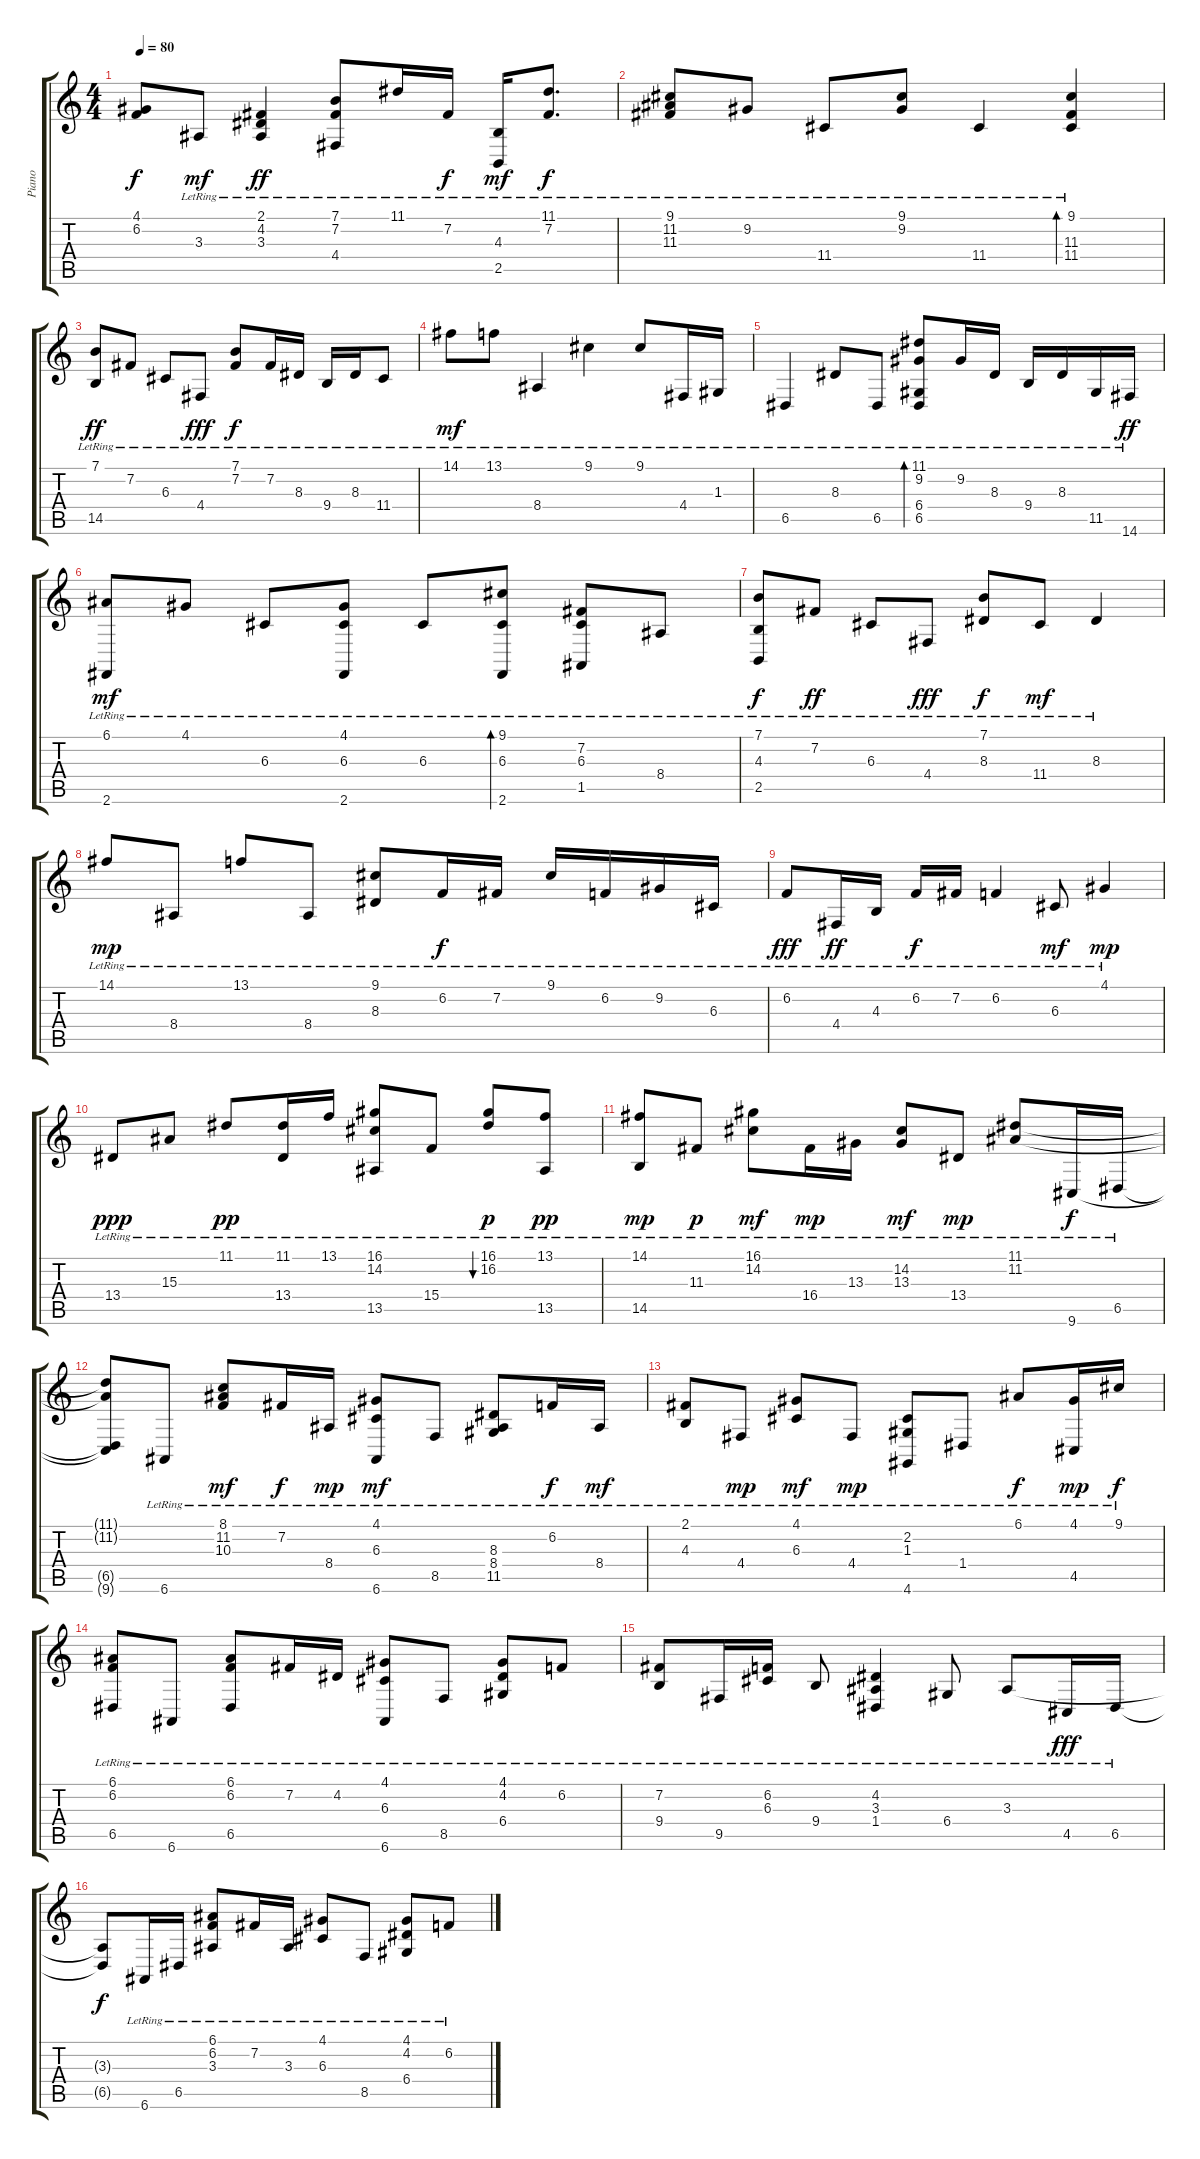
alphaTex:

\track ("Piano" "Piano") {instrument acousticgrandpiano}
\staff {score tabs}
\tuning (E4 B3 G3 D3 A2 E2) {hide}
\ts (4 4)
\tempo 80
\clef g2
\ks c
(4.1{t} 6.2{t}).8{dy f} 3.3{lr}.8{dy mf} (2.1{lr} 4.2{lr} 3.3{lr}).4{dy ff} (7.1{lr} 7.2{lr} 4.4{lr}).8 11.1{lr}.16 7.2{lr}.16{dy f} (4.3{lr} 2.5{lr}).16{dy mf} (11.1{lr} 7.2{lr}).8{d dy f} |
(9.1{lr} 11.2{lr} 11.3{lr}).8 9.2{lr}.8 11.4{lr}.8 (9.1{lr} 9.2{lr}).8 11.4{lr}.4 (9.1{lr} 11.3{lr} 11.4{lr}).4{bd 60} |
(7.1{lr} 14.5{lr}).8{dy ff} 7.2{lr}.8 6.3{lr}.8 4.4{lr}.8{dy fff} (7.1{lr} 7.2{lr}).8{dy f} 7.2{lr}.16 8.3{lr}.16 9.4{lr}.16 8.3{lr}.16 11.4{lr}.8 |
14.1{lr}.8{dy mf} 13.1{lr}.8 8.4{lr}.4 9.1{lr}.4 9.1{lr}.8 4.4{lr}.16 1.3{lr}.16 |
6.5{lr}.4 8.3{lr}.8 6.5{lr}.8 (11.1{lr} 9.2{lr} 6.4{lr} 6.5{lr}).8{bd 30} 9.2{lr}.16 8.3{lr}.16 9.4{lr}.16 8.3{lr}.16 11.5{lr}.16 14.6{lr}.16{dy ff} |
(6.1{lr} 2.6{lr}).8{dy mf} 4.1{lr}.8 6.3{lr}.8 (4.1{lr} 6.3{lr} 2.6{lr}).8 6.3{lr}.8 (9.1{lr} 6.3{lr} 2.6{lr}).8{bd 30} (7.2{lr} 6.3{lr} 1.5{lr}).8 8.4{lr}.8 |
(7.1{lr} 4.3{lr} 2.5{lr}).8{dy f} 7.2{lr}.8{dy ff} 6.3{lr}.8 4.4{lr}.8{dy fff} (7.1{lr} 8.3{lr}).8{dy f} 11.4{lr}.8{dy mf} 8.3{lr}.4 |
14.1{lr}.8{dy mp} 8.4{lr}.8 13.1{lr}.8 8.4{lr}.8 (9.1{lr} 8.3{lr}).8 6.2{lr}.16{dy f} 7.2{lr}.16 9.1{lr}.16 6.2{lr}.16 9.2{lr}.16 6.3{lr}.16 |
6.2{lr}.8{dy fff} 4.4{lr}.16{dy ff} 4.3{lr}.16 6.2{lr}.16{dy f} 7.2{lr}.16 6.2{lr}.4 6.3{lr}.8{dy mf} 4.1{lr}.4{dy mp} |
13.4{lr}.8{dy ppp} 15.3{lr}.8 11.1{lr}.8{dy pp} (11.1{lr} 13.4{lr}).16 13.1{lr}.16 (16.1{lr} 14.2{lr} 13.5{lr}).8 15.4{lr}.8 (16.1{lr} 16.2{lr}).8{bu 60 dy p} (13.1{lr} 13.5{lr}).8{dy pp} |
(14.1{lr} 14.5{lr}).8{dy mp} 11.3{lr}.8{dy p} (16.1{lr} 14.2{lr}).8{dy mf} 16.4{lr}.16{dy mp} 13.3{lr}.16 (14.2{lr} 13.3{lr}).8{dy mf} 13.4{lr}.8{dy mp} (11.1{lr} 11.2{lr}).8 9.6{lr}.16{dy f} 6.5{lr}.16 |
(11.1{t} 11.2{t} 6.5{t} 9.6{t}).8 6.6{lr}.8 (8.1{lr} 11.2{lr} 10.3{lr}).8{dy mf} 7.2{lr}.16{dy f} 8.4{lr}.16{dy mp} (4.1{lr} 6.3{lr} 6.6{lr}).8{dy mf} 8.5{lr}.8 (8.3{lr} 8.4{lr} 11.5{lr}).8 6.2{lr}.16{dy f} 8.4{lr}.16{dy mf} |
(2.1{lr} 4.3{lr}).8 4.4{lr}.8{dy mp} (4.1{lr} 6.3{lr}).8{dy mf} 4.4{lr}.8{dy mp} (2.2{lr} 1.3{lr} 4.6{lr}).8 1.4{lr}.8 6.1{lr}.8{dy f} (4.1{lr} 4.5{lr}).16{dy mp} 9.1{lr}.16{dy f} |
(6.1{lr} 6.2{lr} 6.5{lr}).8 6.6{lr}.8 (6.1{lr} 6.2{lr} 6.5{lr}).8 7.2{lr}.16 4.2{lr}.16 (4.1{lr} 6.3{lr} 6.6{lr}).8 8.5{lr}.8 (4.1{lr} 4.2{lr} 6.4{lr}).8 6.2{lr}.8 |
(7.2{lr} 9.4{lr}).8 9.5{lr}.16 (6.2{lr} 6.3{lr}).16 9.4{lr}.8 (4.2{lr} 3.3{lr} 1.4{lr}).4 6.4{lr}.8 3.3{lr}.8 4.5{lr}.16{dy fff} 6.5{lr}.16 |
(3.3{t} 6.5{t}).8{dy f} 6.6{lr}.16 6.5{lr}.16 (6.1{lr} 6.2{lr} 3.3{lr}).8 7.2{lr}.16 3.3{lr}.16 (4.1{lr} 6.3{lr}).8 8.5{lr}.8 (4.1{lr} 4.2{lr} 6.4{lr}).8 6.2{lr}.8
